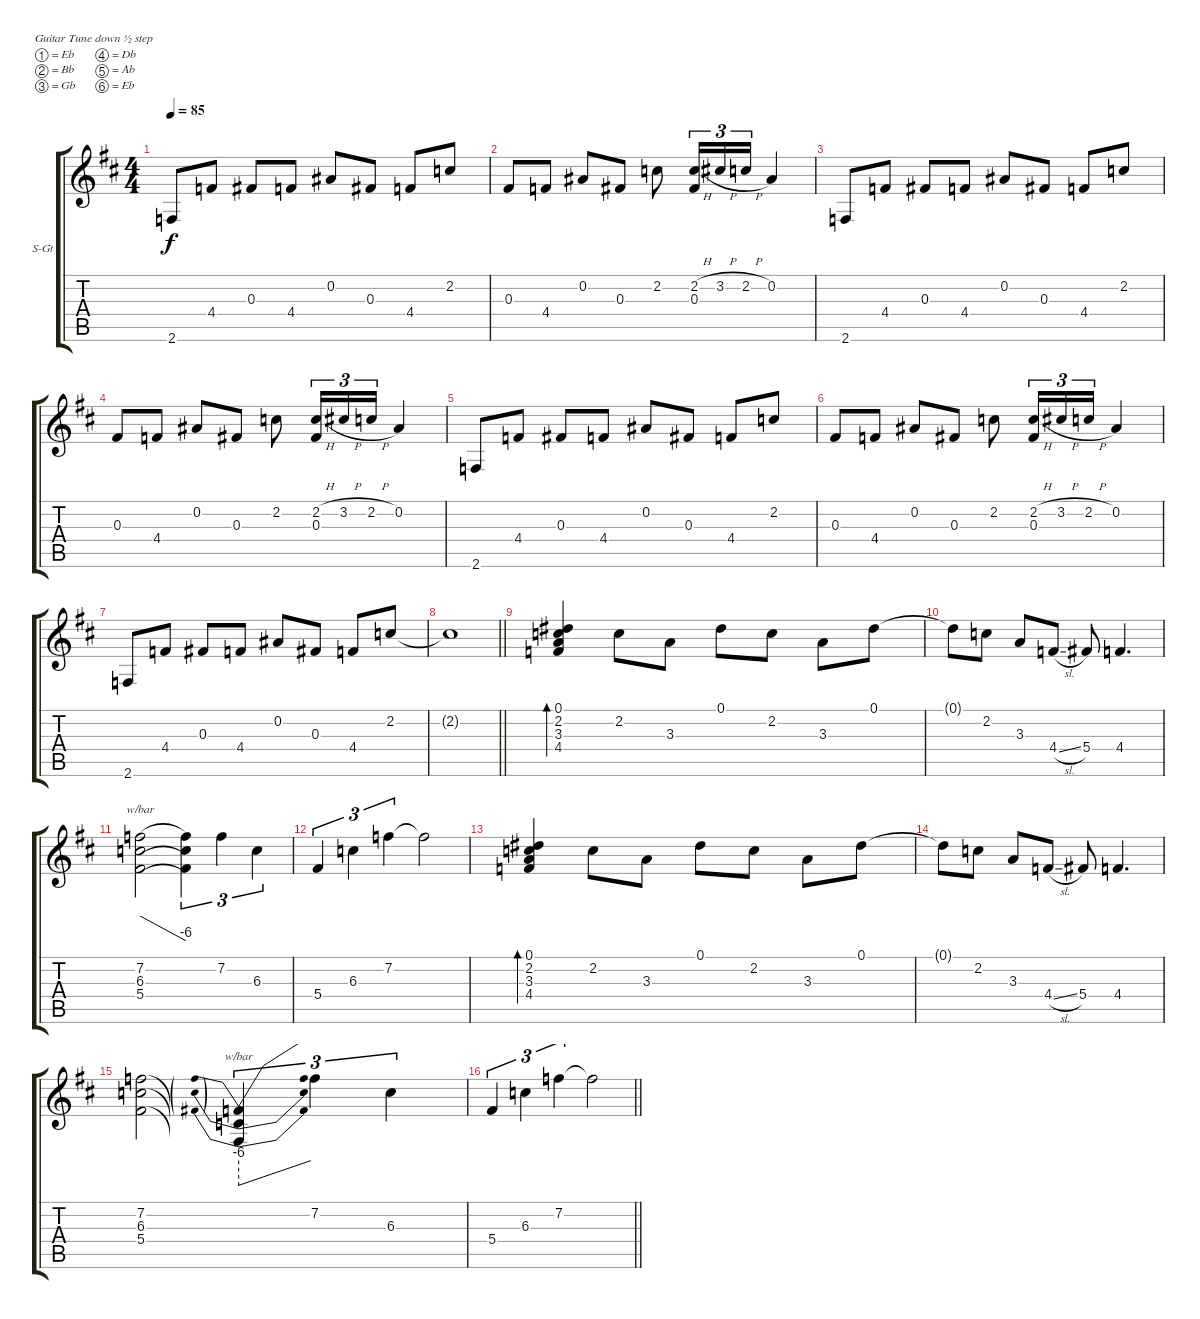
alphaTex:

\bracketExtendMode groupsimilarinstruments
\firstSystemTrackNameOrientation horizontal
\otherSystemsTrackNameOrientation horizontal
\track ("Acoustic" "S-Gt") {instrument acousticguitarsteel}
\staff {score tabs}
\tuning (Eb4 Bb3 Gb3 Db3 Ab2 Eb2)
\ts (4 4)
\section ("" " ")
\tempo 85
\clef g2
\ks d
2.6.8{dy f} 4.4.8 0.3.8 4.4.8 0.2.8 0.3.8 4.4.8 2.2.8 |
0.3.8 4.4.8 0.2.8 0.3.8 2.2.8 (2.2{h} 0.3).16{tu (3 2)} 3.2{h}.16{tu (3 2)} 2.2{h}.16{tu (3 2)} 0.2.4 |
2.6.8 4.4.8 0.3.8 4.4.8 0.2.8 0.3.8 4.4.8 2.2.8 |
0.3.8 4.4.8 0.2.8 0.3.8 2.2.8 (2.2{h} 0.3).16{tu (3 2)} 3.2{h}.16{tu (3 2)} 2.2{h}.16{tu (3 2)} 0.2.4 |
2.6.8 4.4.8 0.3.8 4.4.8 0.2.8 0.3.8 4.4.8 2.2.8 |
0.3.8 4.4.8 0.2.8 0.3.8 2.2.8 (2.2{h} 0.3).16{tu (3 2)} 3.2{h}.16{tu (3 2)} 2.2{h}.16{tu (3 2)} 0.2.4 |
2.6.8 4.4.8 0.3.8 4.4.8 0.2.8 0.3.8 4.4.8 2.2.8 |
\barLineRight lightlight
2.2{t}.1 |
\section ("" " ")
(0.1 2.2 3.3 4.4).4{bd 30} 2.2.8 3.3.8 0.1.8 2.2.8 3.3.8 0.1.8 |
0.1{t}.8 2.2.8 3.3.8 4.4{sl}.8 5.4.8 4.4.4{d} |
(7.2 6.3 5.4).2{tbe (dive default 0 0 60 -24)} (7.2{t} 6.3{t} 5.4{t}).4{tu (3 2)} 7.2.4{tu (3 2)} 6.3.4{tu (3 2)} |
5.4.4{tu (3 2)} 6.3.4{tu (3 2)} 7.2.4{tu (3 2)} 7.2{t}.2 |
(0.1 2.2 3.3 4.4).4{bd 30} 2.2.8 3.3.8 0.1.8 2.2.8 3.3.8 0.1.8 |
0.1{t}.8 2.2.8 3.3.8 4.4{sl}.8 5.4.8 4.4.4{d} |
(7.2 6.3 5.4).2 (7.2{t} 6.3{t} 5.4{t}).4{tu (3 2) tbe (predivedive default 0 -24 60 0)} 7.2.4{tu (3 2)} 6.3.4{tu (3 2)} |
\barLineRight lightlight
5.4.4{tu (3 2)} 6.3.4{tu (3 2)} 7.2.4{tu (3 2)} 7.2{t}.2
